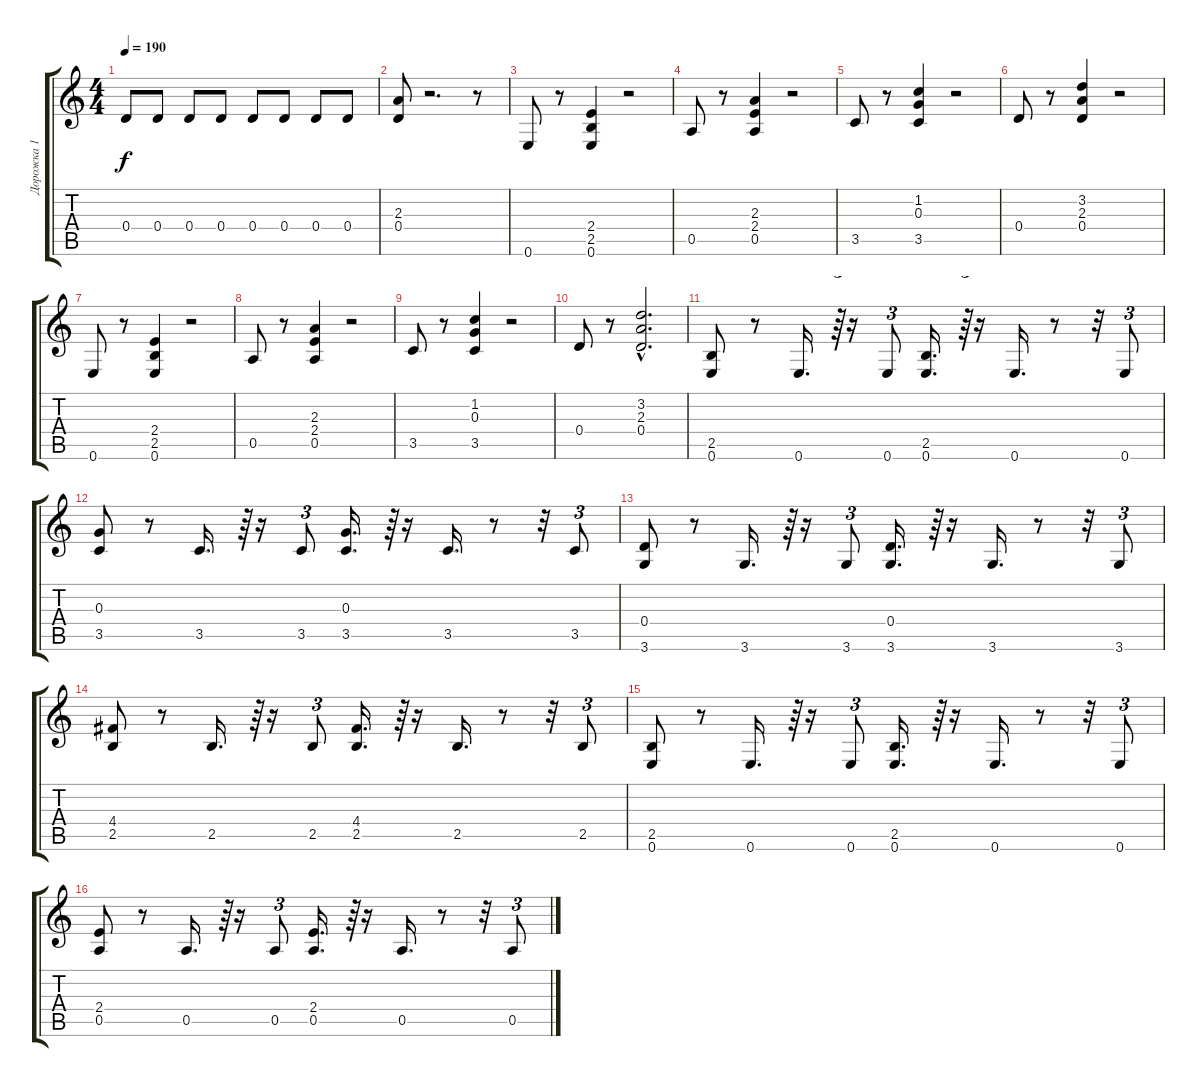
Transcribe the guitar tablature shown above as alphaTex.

\track ("Дорожка 1" "Дорожка 1") {instrument overdrivenguitar}
\staff {score tabs}
\tuning (E4 B3 G3 D3 A2 E2) {hide}
\ts (4 4)
\tempo 190
\clef g2
\ks c
0.4.8{dy f} 0.4.8 0.4.8 0.4.8 0.4.8 0.4.8 0.4.8 0.4.8 |
(2.3 0.4).8 r.2{d} r.8 |
0.6.8 r.8 (2.4 2.5 0.6).4 r.2 |
0.5.8 r.8 (2.3 2.4 0.5).4 r.2 |
3.5.8 r.8 (1.2 0.3 3.5).4 r.2 |
0.4.8 r.8 (3.2 2.3 0.4).4 r.2 |
0.6.8 r.8 (2.4 2.5 0.6).4 r.2 |
0.5.8 r.8 (2.3 2.4 0.5).4 r.2 |
3.5.8 r.8 (1.2 0.3 3.5).4 r.2 |
0.4.8 r.8 (3.2{hac} 2.3{hac} 0.4{hac}).2{d} |
(2.5 0.6).8 r.8 0.6.16{d} r.64{tu (3 2)} r.16 0.6.8{tu (3 2)} (2.5 0.6).16{d} r.64{tu (3 2)} r.16 0.6.16{d} r.8 r.32 0.6.8{tu (3 2)} |
(0.3 3.5).8 r.8 3.5.16{d} r.64{tu (3 2)} r.16 3.5.8{tu (3 2)} (0.3 3.5).16{d} r.64{tu (3 2)} r.16 3.5.16{d} r.8 r.32 3.5.8{tu (3 2)} |
(0.4 3.6).8 r.8 3.6.16{d} r.64{tu (3 2)} r.16 3.6.8{tu (3 2)} (0.4 3.6).16{d} r.64{tu (3 2)} r.16 3.6.16{d} r.8 r.32 3.6.8{tu (3 2)} |
(4.4 2.5).8 r.8 2.5.16{d} r.64{tu (3 2)} r.16 2.5.8{tu (3 2)} (4.4 2.5).16{d} r.64{tu (3 2)} r.16 2.5.16{d} r.8 r.32 2.5.8{tu (3 2)} |
(2.5 0.6).8 r.8 0.6.16{d} r.64{tu (3 2)} r.16 0.6.8{tu (3 2)} (2.5 0.6).16{d} r.64{tu (3 2)} r.16 0.6.16{d} r.8 r.32 0.6.8{tu (3 2)} |
(2.4 0.5).8 r.8 0.5.16{d} r.64{tu (3 2)} r.16 0.5.8{tu (3 2)} (2.4 0.5).16{d} r.64{tu (3 2)} r.16 0.5.16{d} r.8 r.32 0.5.8{tu (3 2)}
